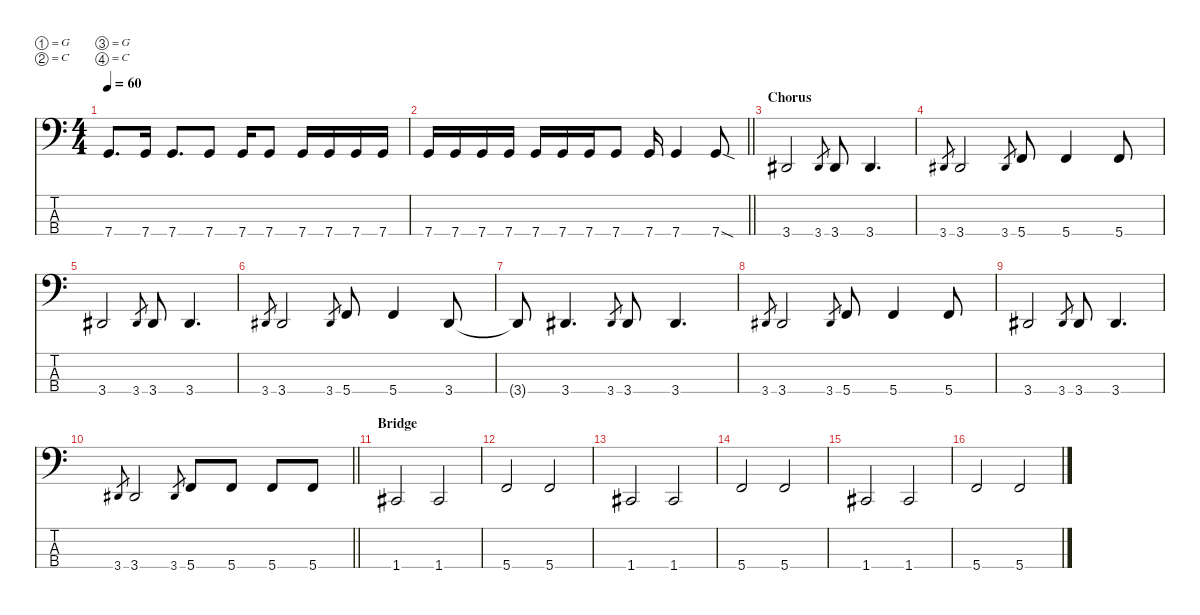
\defaultSystemsLayout 4
\hideDynamics
\bracketExtendMode nobrackets
\singleTrackTrackNamePolicy hidden
\multiTrackTrackNamePolicy hidden
\firstSystemTrackNameMode fullname
\firstSystemTrackNameOrientation horizontal
\otherSystemsTrackNameOrientation horizontal
\track ("Craig McFarland" "fl.bs.") {instrument fretlessbass}
\staff {score tabs}
\tuning (G2 C2 G1 C1)
\ts (4 4)
\tempo 60
\clef f4
\ks c
7.4.8{d dy f beam Up} 7.4.16{beam Up} 7.4.8{d beam Up} 7.4.8{beam Up} 7.4.16{beam Up} 7.4.8{beam Up} 7.4.16{beam Up} 7.4.16{beam Up} 7.4.16{beam Up} 7.4.16{beam Up} |
\barLineRight lightlight
7.4.16{beam Up} 7.4.16{beam Up} 7.4.16{beam Up} 7.4.16{beam Up} 7.4.16{beam Up} 7.4.16{beam Up} 7.4.16{beam Up} 7.4.8{beam Up} 7.4.16{beam Up} 7.4.4{beam Up} 7.4{sod}.8{beam Up} |
\section ("" "Chorus")
3.4{acc #}.2{beam Up} 3.4{acc #}.8{gr dy mf beam Up} 3.4{acc #}.8{dy f beam Up} 3.4{acc #}.4{d beam Up} |
3.4{acc #}.8{gr dy mf beam Up} 3.4{acc #}.2{dy f beam Up} 3.4{acc #}.8{gr dy mf beam Up} 5.4.8{dy f beam Up} 5.4.4{beam Up} 5.4.8{beam Up} |
3.4{acc #}.2{beam Up} 3.4{acc #}.8{gr dy mf beam Up} 3.4{acc #}.8{dy f beam Up} 3.4{acc #}.4{d beam Up} |
3.4{acc #}.8{gr dy mf beam Up} 3.4{acc #}.2{dy f beam Up} 3.4{acc #}.8{gr dy mf beam Up} 5.4.8{dy f beam Up} 5.4.4{beam Up} 3.4{acc #}.8{beam Up} |
3.4{t acc #}.8{beam Up} 3.4{acc #}.4{d beam Up} 3.4{acc #}.8{gr dy mf beam Up} 3.4{acc #}.8{dy f beam Up} 3.4{acc #}.4{d beam Up} |
3.4{acc #}.8{gr dy mf beam Up} 3.4{acc #}.2{dy f beam Up} 3.4{acc #}.8{gr dy mf beam Up} 5.4.8{dy f beam Up} 5.4.4{beam Up} 5.4.8{beam Up} |
3.4{acc #}.2{beam Up} 3.4{acc #}.8{gr dy mf beam Up} 3.4{acc #}.8{dy f beam Up} 3.4{acc #}.4{d beam Up} |
\barLineRight lightlight
3.4{acc #}.8{gr dy mf beam Up} 3.4{acc #}.2{dy f beam Up} 3.4{acc #}.8{gr dy mf beam Up} 5.4.8{dy f beam Up} 5.4.8{beam Up} 5.4.8{beam Up} 5.4.8{beam Up} |
\section ("" "Bridge")
1.4{acc #}.2{beam Up} 1.4{acc #}.2{beam Up} |
5.4.2{beam Up} 5.4.2{beam Up} |
1.4{acc #}.2{beam Up} 1.4{acc #}.2{beam Up} |
5.4.2{beam Up} 5.4.2{beam Up} |
1.4{acc #}.2{beam Up} 1.4{acc #}.2{beam Up} |
5.4.2{beam Up} 5.4.2{beam Up}
